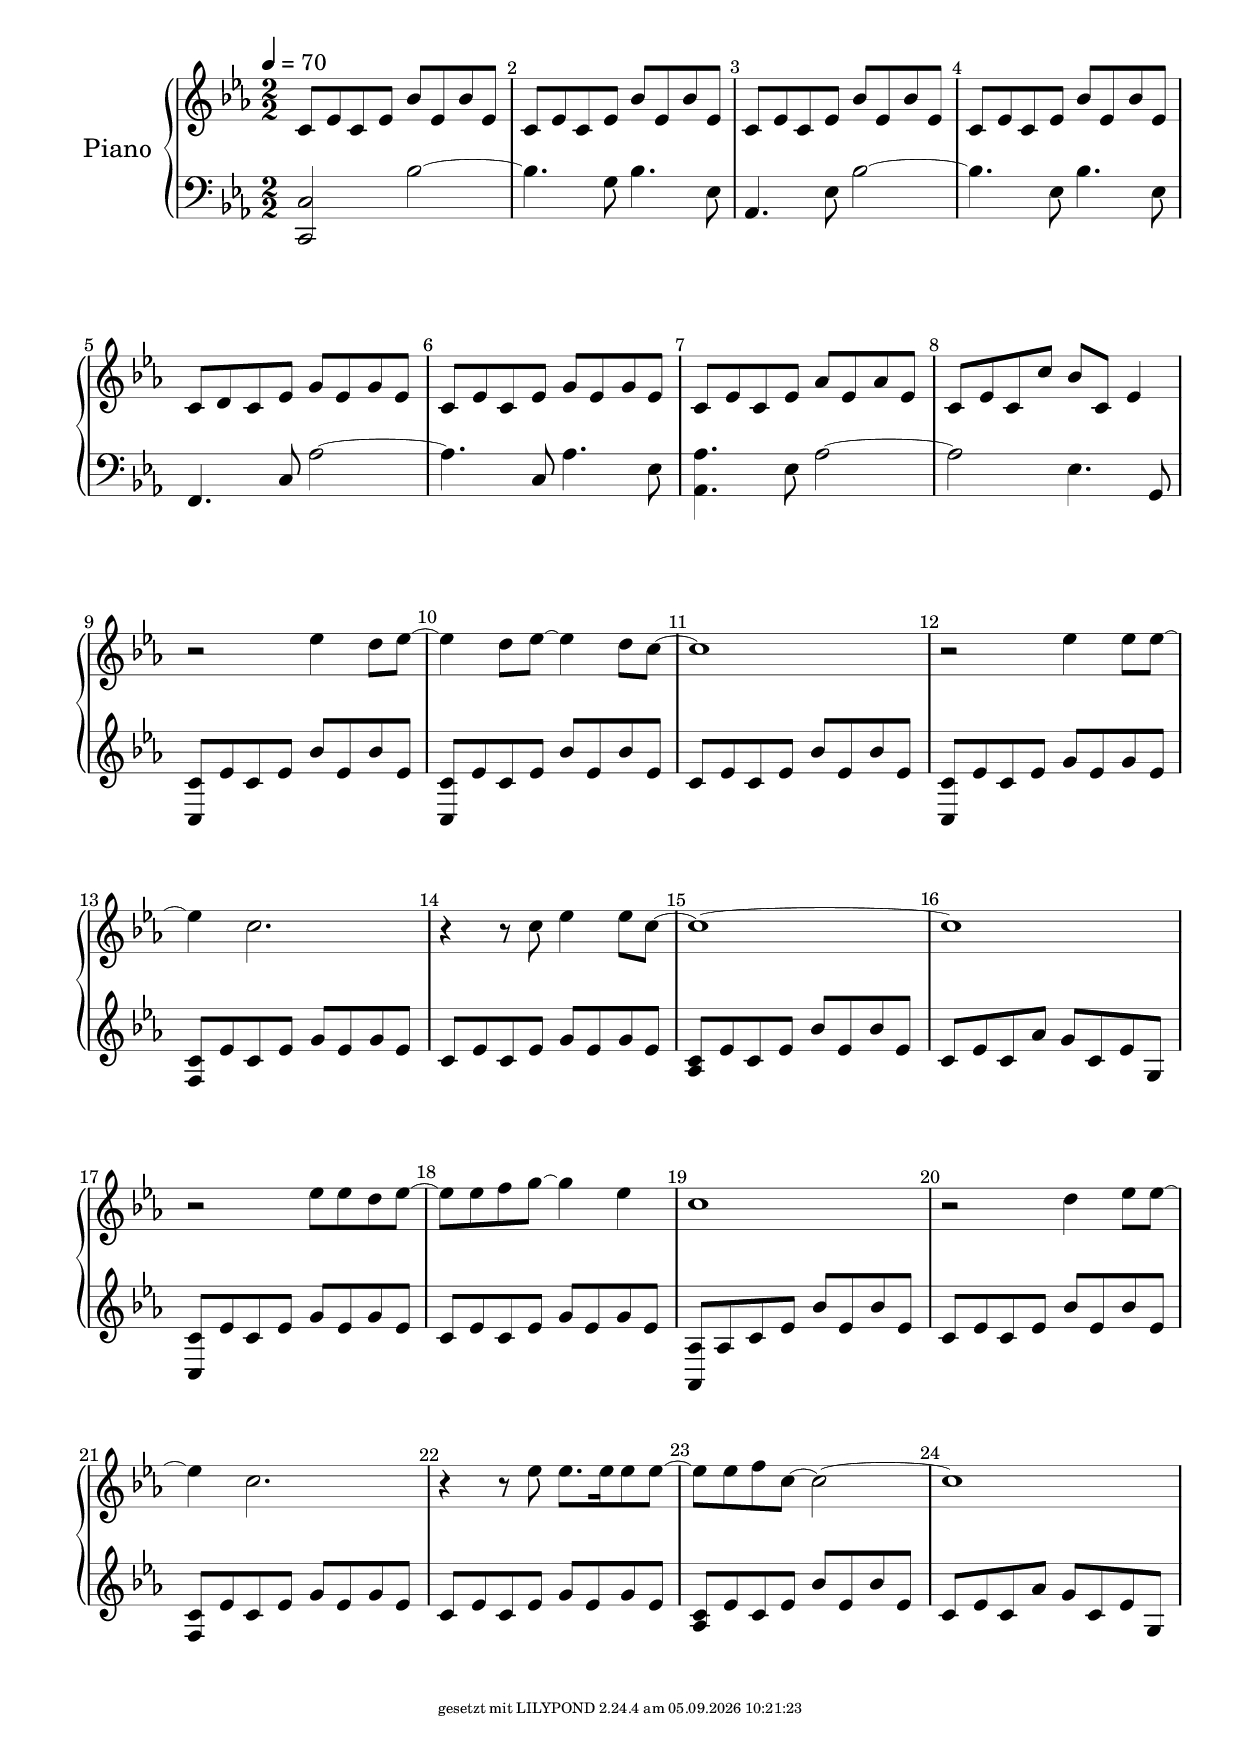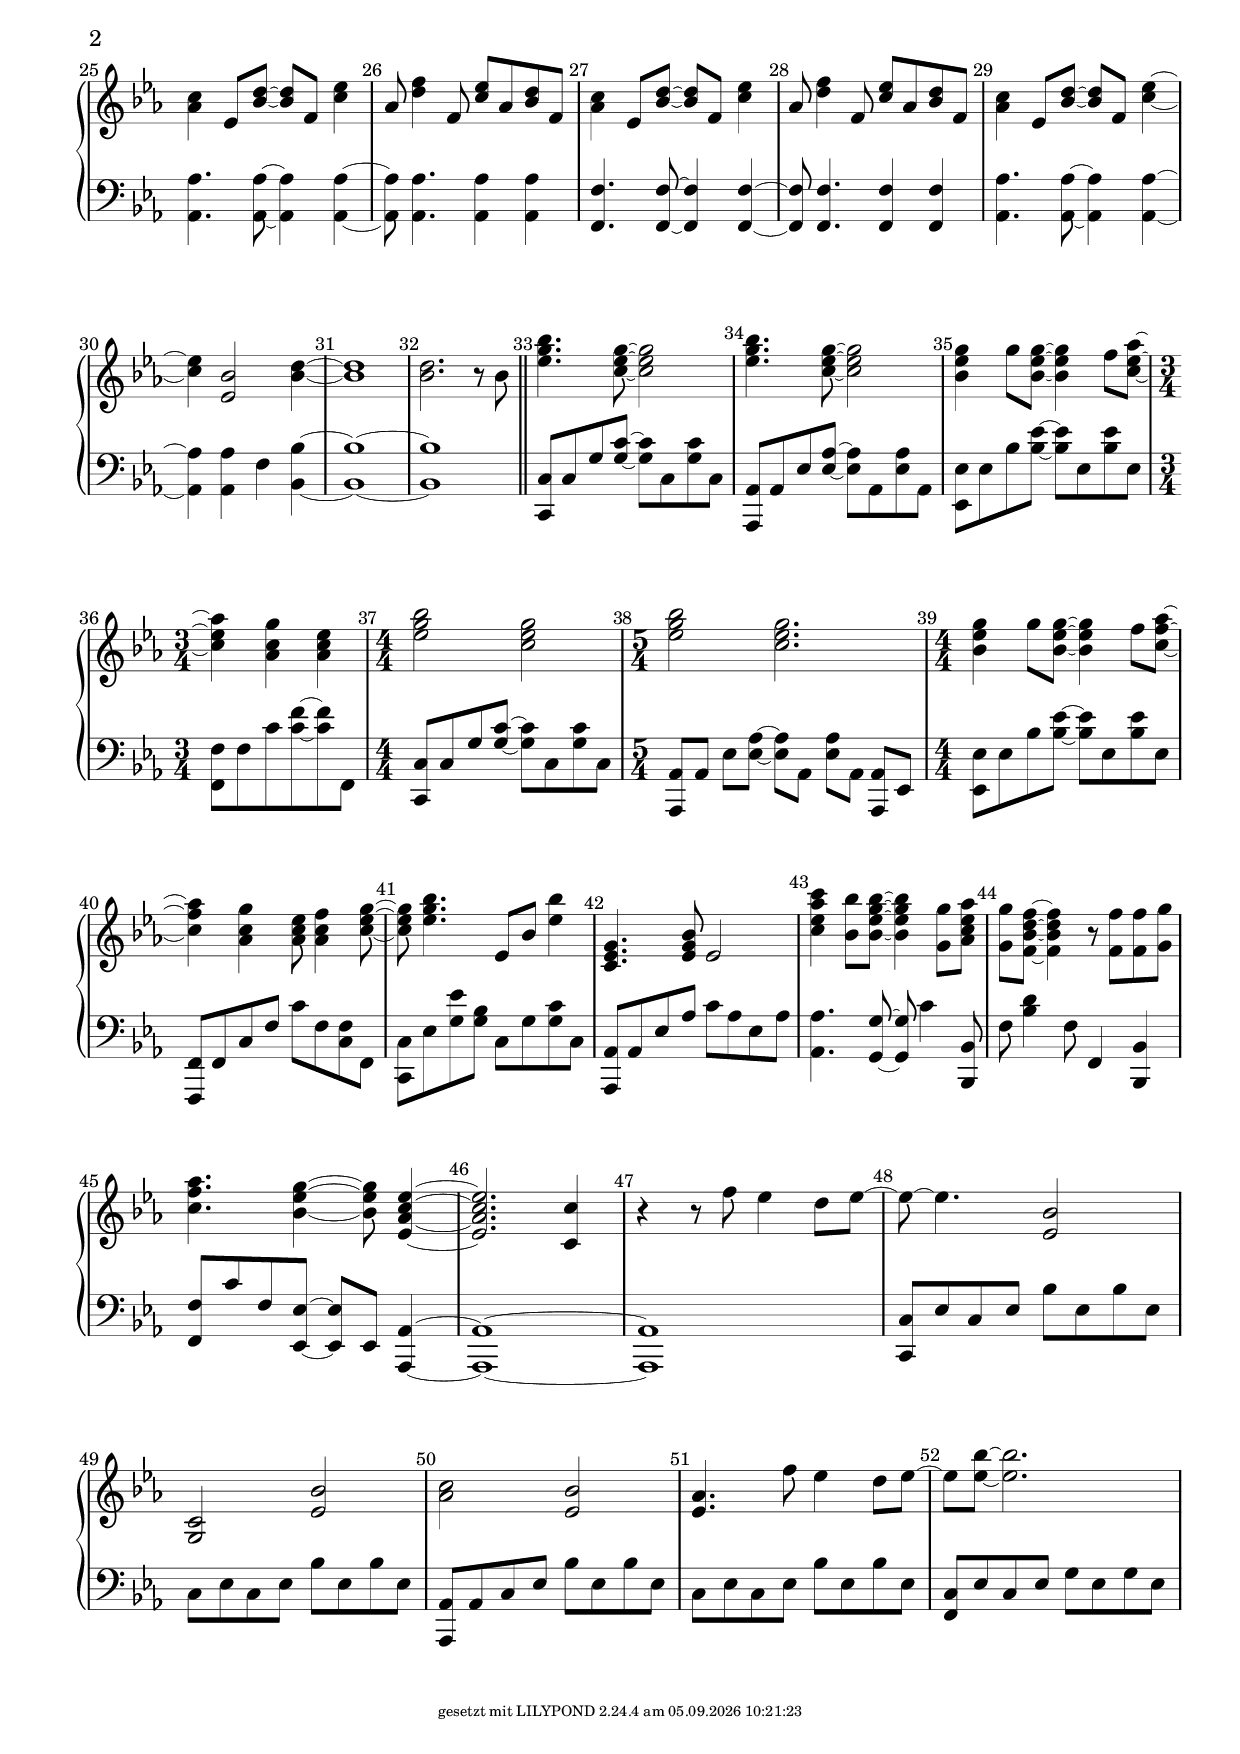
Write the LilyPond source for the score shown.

\version "2.19.37"
\language "deutsch"
FootLeft = #(string-append "" )
FootCenter = #(string-append "")
FootLeft = #(string-append "gesetzt mit LILYPOND " (lilypond-version) " am " (strftime "%d.%m.%Y %H:%M:%S" (localtime (current-time))))
% grosub=\sub \fontsize #+1.5

chExceptionMusic = {
  <c d e f g a h>1-\markup { \sub "Dur" }
  <c d es f g as b>1-\markup { \sub "Moll natural" }
  <c d es f g as h>1-\markup { \sub "Moll harm." }
  <c d es f g a h>1-\markup { \sub "Moll mel." }
  <c des e f g as b >1-\markup { \sub "Spanish Gypsy" }
  <c d es f ges g as h>1-\markup { \sub "Algerian" }
  <c d e f fis gis b>1-\markup { \sub "Arabic " }
  <c cis e f g gis h>1-\markup { \sub "Byzantine" }
  <c cis dis e f fis gis ais>1-\markup { \sub "Eight Tone Spanish" }
  <c des e fis gis ais h>1-\markup { \sub "Enigmatic asc." }
  <c des e f gis ais h>1-\markup { \sub "Enigmatic desc." }
  <c d es f g as b>1-\markup { \sub "Geez" }
  <c d e f g as b>1-\markup { \sub "Aeolian Dominant" }
  <c des f ges b>1-\markup { \sub "Hirajoshi" }
  <c d es fis g as h>1-\markup { \sub "Hungarian" }
  <c d e fis g a b>1-\markup { \sub "Acoustic Scale" }
  <c cis f g ais>1-\markup { \sub "Japanese" }
  <c d es fis g a ais>1-\markup { \sub "Romanian Minor" }
  <c d e f g as h>1-\markup { \sub "Maqams" }
  <c es f g b>1-\markup { \sub "Minor Pentatonic" }
  <c es f fis g b>1-\markup { \sub "Minor Blues" }
  <c d es e g a>1-\markup { \sub "Major Blues" }
  <c des d es f g a b>1-\markup { \sub "Adonai Malakh" }
  <c d e fis g a b>1-\markup { \sub "Bartok" }
  <c des es f ges g as h>1-\markup { \sub "Bebop Half-Diminished" }
  <c d e f g a b h>1-\markup { \sub "Bebop Dominant" }
  <c d es e f g a b>1-\markup { \sub "Bebop Minor" }
  <c d e f g gis a h>1-\markup { \sub "Bebop Major I" }
  <c d f g b>1-\markup { \sub "Egyptian" }
  <c d es f g a b>1-\markup { \sub "Dorisch" }
  <c des es f g as b >1-\markup { \sub "Phrygisch" }
  <c d e fis g a h>1-\markup { \sub "Lydisch" }
  <c d e f g a b>1-\markup { \sub "Mixolydisch" }
  <c d es f g as b>1-\markup { \sub "Äolisch" }
  <c des es g ges as b>1-\markup { \sub "Lokrisch" }
  <c d e fis gis b>1-\markup { \sub "Ganzton" }
  <c d e fis gis ais>1-\markup { \sub "Ganzton" }
  <cis dis fis gis ais>1-\markup { \sub "Halbton" }
  <c d es f g as b>1-\markup { "Moll natural" }
  <c d es f g as h>1-\markup { "Moll harm." }
  <c d es f g a h>1-\markup { "Moll mel." }

  <c>1-\markup { \sub "bass" }
  <c es ges>1-\markup { \sub \fontsize #+1.5 "dim" }
  <c e gis>1-\markup { \sub \fontsize #+1.5 "j" }
  <c e geses>1-\markup { \sub \fontsize #+1.5 "ddim" }
  <c eses ges >1-\markup { \super "dddim" }
  <c e g h>1-\markup { \sub "j" \super "7" }
  <c e g h a'>1-\markup { \sub "j" \super "7(add13)" }
  <c g >1-\markup { \super "5" }
  <c g d'>1-\markup { \super "5(add9)" }
  <c e gis dis'>1-\markup { \sub "aug" \super { \smaller \sharp "9" } }
  <c e gis des'>1-\markup { \sub "aug" \super { \smaller \flat "9" } }
  <c e gis d'>1-\markup { \sub "aug" \super  "(add9)" }
  <c g des'>1-\markup { \super "5" \super { \smaller \flat "9"  } }
  <c g dis'>1-\markup { \super "5"  \super { \smaller \sharp "9"} }
  <c e g a b>1-\markup { \super "7(add6)" }
  <c es g h>1-\markup { \sub \fontsize #+1.5 "m" \super "j7" }
  <c es g h d' f'>1-\markup { \sub \fontsize #+1.5 "m" \super "j11" }
  <c es g b c'>1-\markup { \sub \fontsize #+1.5 "m" \super "7add8" }
  <c es g b d' e'>1-\markup { \sub \fontsize #+1.5 "m" \super "9add10" }
  <c es g b d' f' g'>1-\markup { \sub \fontsize #+1.5 "m" \super "11add12" }
  <c es ges h>1-\markup { \sub \fontsize #+1.5 "m" \super { "j7" \smaller \flat "5" } }
  <c es ges b des>1-\markup { \sub \fontsize #+1.5 "m" \super { "7" \smaller \flat "5" \smaller \flat "9" } }
  <c es ges b>1-\markup { \sub \fontsize #+1.5 "dim" \super { "7" \smaller \sharp "5" } }
  <c es ges heses>1-\markup { \sub "dim" \super "7" }
  <c es ges heses des >1-\markup { \sub "dim" \super { "7" \smaller \flat "9" } }
  <c e  ges h>1-\markup { \sub \fontsize #+1.5 "j7" \super {  \smaller \flat "5" } }
  <c e g h d'>1-\markup { \sub \fontsize #+1.5 "j" \super "9" }
  <c e g h d' a'>1-\markup { \sub \fontsize #+1.5 "j9" \super "(add13)" }
  <c e g b  a' >1-\markup { \super "7(add13)" }
  %<c e g  d' >1-\markup { \super "add9" }
  <c e g b des' as' >1-\markup { \super { \smaller \flat "9" \smaller \flat 13 } }
  <c e g b d' a' >1-\markup { \super "13" }
  <c e g a d'>1-\markup {  \super "6(add9)" }
  <c e g a f'>1-\markup { \super "6(add11)" }
  <c e g b d' f' a'>1-\markup { \super "13(add11)" }
  <c e g a a'>1-\markup { \super "6(add13)" }
  %<c e g a fis'>1-\markup { \super "6(add" \super { \sharp "11)" } }
  % <c es g as h>1-\markup { "m" \super "7(add" \super { \flat "6)" } }
  <c es g as h>1-\markup { \sub \fontsize #+1.5 "m" \super "7(add" \super { \smaller \flat "6)" } }
  <c es g a h>1-\markup { \sub \fontsize #+1.5 "m" \super "7(add6)" }
  <c es g h f'>1-\markup { \sub \fontsize #+1.5 "m" \super "j7(add11)" }
  <c es g a h d'>1-\markup { \sub \fontsize #+1.5 "m" \super "j9(add6)" }
  <c e gis h>1-\markup { \sub \fontsize #+1.5 "j" \super "7" \super { \smaller \sharp 5 } }
  <c e g a h>1-\markup { \sub \fontsize #+1.5 "j" \super "7(add6)" }
  <c f gis d'>1-\markup { \sub \fontsize #+1.5 "j" \super { "sus4"  \smaller \sharp "5(add9)" } }
  <c e g h dis'>1-\markup { \super { "j7" \smaller \sharp "9" } }
  <c e gis h d'>1-\markup { \super { "j9" \smaller \sharp "5" } }
  <c es g h d'>1-\markup { \sub \fontsize #+1.5 "m"  \super { "j9" } }
  <c f g d'>1-\markup { \super "sus4(add9)" }
  <c es g a f'>1-\markup { \sub \fontsize #+1.5 "m" \super "6(add11)" }
  <c es ges b >1-\markup { \sub \fontsize #+1.5 "m" \super "7" \super { \smaller \flat "5" } }
  <c e g h d' f' a'>1-\markup { \sub \fontsize #+1.5 "j" \super "13" }
  <c e g h d' f'>1-\markup { \sub \fontsize #+1.5 "j" \super "11" }
  <c e g h d' fis'>1-\markup { \sub \fontsize #+1.5 "j"  \super { \smaller \sharp "11" } }

}

inst =
#(define-music-function
  (string)
  (string?)
  #{ <>^\markup \bold \box #string #})

#(define ((chord-name->german-markup-text-alteration B-instead-of-Bb) pitch lowercase?)

   (define (pitch-alteration-semitones pitch)
     (inexact->exact (round (* (ly:pitch-alteration pitch) 2))))

   (define (conditional-string-downcase str condition)
     (if condition
         (string-downcase str)
         str))

   (let* ((name (ly:pitch-notename pitch))
          (alt-semitones  (pitch-alteration-semitones pitch))
          (n-a (if (member (cons name alt-semitones) `((6 . -1) (6 . -1)))
                   (cons 7 (+ (if B-instead-of-Bb 1 1) alt-semitones))
                   (cons name alt-semitones))))
     (make-line-markup
      (list
       (make-simple-markup
        (conditional-string-downcase
         (vector-ref #("C" "D" "E" "F" "G" "A" "H" "B") (car n-a))
         lowercase?))
       (let ((alteration (/ (cdr n-a) 2)))
         (cond
          ((and (equal? lowercase? #f) (= alteration FLAT) (= (car n-a) 7)) (make-simple-markup ""))
          ((and (= alteration FLAT) (or (= (car n-a) 5) (= (car n-a) 2) )) (make-simple-markup "s"))
          ((= alteration FLAT) (make-simple-markup "es"))
          ((and (= alteration DOUBLE-FLAT) (or (= (car n-a) 5)(= (car n-a) 2) )) (make-simple-markup "ses"))
          ((= alteration DOUBLE-FLAT) (make-simple-markup "eses"))
          ((= alteration SHARP) (make-simple-markup "is"))
          ((= alteration DOUBLE-SHARP) (make-simple-markup "isis"))
          (else empty-markup)))))))

#(define germanChords (chord-name->german-markup-text-alteration #t))

chExceptions = #( append
                  ( sequential-music-to-chord-exceptions chExceptionMusic #t)
                  ignatzekExceptions)

FootLeft = #(string-append "Lilypond Datei: " (ly:parser-output-name) )
FootCenter = #(string-append "")
FootRight = #(string-append "gesetzt mit LILYPOND " (lilypond-version) " am " (strftime "%d.%m.%Y %H:%M:%S" (localtime (current-time))))

\layout {
  \context {
    \ChordNames
    chordNameLowercaseMinor = ##f
    chordRootNamer = #germanChords
    chordNoteNamer = #note-name->german-markup
    \override ChordName.font-name = #"Monospac821 BT"
    chordNameExceptions = #chExceptions
    \override ChordName.font-size = #1
    \override ChordName.font-series = #'bold
  }
}


mpdolce =
#(make-dynamic-script
  #{ \markup {
    \hspace #0
    \translate #'(5 . 0)
    \line {
      \dynamic "mp"
      \text \italic "dolce"
    }
     }
  #})

pdolce =
#(make-dynamic-script
  #{ \markup {
    \hspace #0
    \translate #'(5 . 0)
    \line {
      \dynamic "p"
      \text \italic "dolce"
    }
     }
  #})

pleg =
\markup {
  \override #'(angularity . 2)
  \line {
    \parenthesize  {
      \column {
        \line {
          \dynamic "p"
          \text \italic \fontsize #1 "legato"
        }
      }
    }
  }
}


rit =
\markup {
  \bold \italic \fontsize #-0.3 "ritardando"
}

loco =
\markup {
  \bold \italic \fontsize #-0.3 "loco"
}

%% stencil unstress
%% Harm's code aus dem Forum
%% http://www.lilypondforum.de/index.php?topic=2320.0
#(define new-stil
   (lambda (grob)
     (let* ((sz (ly:grob-property grob 'font-size 0.0))
            (mult (magstep sz))
            (dir (ly:grob-property grob 'direction))
            (thick 0.15)
            (radius 0.7)
            (scaled-radius (* mult radius))
            (ps-command-string
             (format #f
               "
             0 ~a translate
             ~a setlinewidth
             ~a 0 moveto
             0 0 ~a 180 0 ~a
             stroke
             "
               ;mult
               (* thick dir)
               thick
               (- scaled-radius)
               scaled-radius
               (if (negative? dir) "arcn" "arc"))))

       (ly:make-stencil
        (list 'embedded-ps
          (format #f
            "
              gsave currentpoint translate
              ~a
              grestore
              "
            ps-command-string))
        (cons (- scaled-radius) scaled-radius)
        (cons
         (if (negative? dir) 0 (- scaled-radius))
         (if (negative? dir) scaled-radius 0))))))

unstress =
-\tweak stencil #new-stil
%% maybe add:
%-\tweak staff-padding #'()
\fermata

FSus = #(make-span-event 'SustainEvent STOP)
NSus = #(make-span-event 'SustainEvent START)

%% http://lsr.dsi.unimi.it/LSR/Item?id=654
%% http://lsr.di.unimi.it//LSR/Item?id=654
%% see also http://lilypond.org/doc/v2.18/Documentation/notation/short-repeats

%%%%%%%%%%%%%%%%%%%%%%%%%%%%%%%%%%%%%%%%%%%%%%%%%%%%%%%%%%%%%%%%%%%%%%%%%%%%%%%%%%%%%%%%%%
% LSR workaround:

%%%%%%%%%%%%%%%%%%%%%%%%%%%%%%%%%%%%%%%%%%%%%%%%%%%%%%%%%%%%%%%%%%%%%%%%%%%%%%%%%%%%%%%%%%

%% version 2013/05/11
%% for lilypond 2.18 or higher
%% last changes : - \changePitch : a single s as the last event of newnotes parameter
%%                   will give you the ending rests of the pattern (if there), and two s
%%                   also the beginning ones. If pattern ends with a note, a single
%%                   ending s will have no effects.
%%                - Is now \language independant (no more #{ c #})
%%                - new algorithm for make-notes-list, change-pitch
%%                  and has-notes? (shorter and safer)
%%
%%%%%%%%%%%%%%%%%%%%%%%%% some utility functions %%%%%%%%%%%%%%%%%%%%%

#(define (name-of music)
   (ly:music-property music 'name))

#(define (has-notes? music)
   "Return true if there is at least one note in `music, false otherwise."
   (or (eq? (name-of music) 'NoteEvent)
       (let ((e (ly:music-property music 'element)))
         (and (ly:music? e)
              (has-notes? e)))
       (let loop ((es (ly:music-property music 'elements)))
         (and (pair? es)
              (or (has-notes? (car es))
                  (loop (cdr es)))))))

%% An EventChord is sometimes used as a wrapper in Lilypond, so we have to check
%% if a chord is a standard chord with notes. We could have used has-notes? but
%% this version is perhaps more efficient.
%% Optional events name like 'RestEvent can be included.
#(define (note-or-chord? music . otherEvent)
   "Is music a note or a chord with notes ?"
   (let ((name (name-of music)))
     (or (memq name (cons 'NoteEvent otherEvent))
         (and (eq? name 'EventChord)  ; have this chord at least one note ?
              (let loop ((es (ly:music-property music 'elements)))
                (and (pair? es)
                     (or (eq? (name-of (car es)) 'NoteEvent)
                         (loop (cdr es)))))))))

#(define (expand-q-chords music); for q chords : see chord-repetition-init.ly
   (expand-repeat-chords! (list 'rhythmic-event) music))

#(define (clean-music mus)
   "Try to reduce the number of sequential music"
   (let ((name (ly:music-property mus 'name)))
     (cond
      ((eq? name 'SequentialMusic)
       (ly:music-set-property! mus 'elements (fold-right
                                              (lambda (evt prev-list)
                                                (if (eq? (name-of evt) 'SequentialMusic)
                                                    (append (ly:music-property (clean-music evt) 'elements) prev-list)
                                                    (cons (clean-music evt) prev-list)))
                                              '()
                                              (ly:music-property mus 'elements))))
      ((eq? name 'SimultaneousMusic)
       (ly:music-set-property! mus 'elements
         (map clean-music (ly:music-property mus 'elements))))
      ((memq name (list 'RelativeOctaveMusic 'UnrelativableMusic))
       (ly:music-set-property! mus 'element (clean-music
                                             (ly:music-property mus 'element)))))
     mus))

%%%%%%%%%%%%%%%%%%%%%%%%%%%%% changePitch %%%%%%%%%%%%%%%%%%%%%%%%%%%%%%
#(define cPInsertInPattern (gensym))
#(define cPSamePitch (gensym))
#(define cPSamePitchEnd (gensym))
#(define cPPatternEnd (gensym))

#(define (make-notes-list music)
   "Make a list with each element will be of one of these types :
  1- a note, a chord, a rest
  2- an integer, indicating the number of notes to skip in pattern ( The user will
     indicate that, by a corresponding number of skips (s or \\skip) in `newnotes 
     parameter of \\changePitch )
  3- a list of musics, to be inserted between 2 notes of pattern, and added with
     the \\insert function, inside `newnotes"
   (let ((res '())     ; the list to fill
          (prev #f))
     (define (fill-notes-list evt)
       (let ((tags (ly:music-property evt 'tags))
             (name (name-of evt)))
         (cond
          ((memq cPInsertInPattern tags)             ; a music added by \insert
            (ly:music-set-property! evt 'tags
              (delq cPInsertInPattern tags))     ; remove the tag
            (if (integer? prev)(set! res (cons prev res)))
            (set! prev (if (pair? prev)(cons evt prev)(list evt))))  ; a list
          ((memq name (list 'SkipEvent 'SkipMusic))
           (if (pair? prev)(set! res (cons prev res))) ; keep the reverse order
           (set! prev (if (integer? prev) (1+ prev) 1)))
          ; ((memq name (list 'EventChord 'NoteEvent 'RestEvent))
          ((note-or-chord? evt 'RestEvent) ; a note, a chord, or a rest
            (if (or (pair? prev)(integer? prev))(set! res (cons prev res)))
            (set! prev evt)
            (set! res (cons evt res)))
          (else
           (let ((elt (ly:music-property evt 'element))
                 (elts (ly:music-property evt 'elements)))
             (if (ly:music? elt) (fill-notes-list elt))
             (if (pair? elts)(for-each fill-notes-list elts)))))))
     (fill-notes-list music)
     (if (or (pair? prev)(integer? prev))(set! res (cons prev res)))
     (reverse res)))

%%%%%%%%%%%%  used inside the inner function change-one-note
#(define (copy-duration from to)  ; from and to as EventChord or NoteEvent
   (let ((max-dur #f)); in theory, 2 notes in a chord can have a different duration
     (music-map (lambda (x)            ; get main duration from `from
                  (let ((dur (ly:music-property x 'duration)))
                    (if (and (ly:duration? dur)
                             (or (not max-dur)
                                 (ly:duration<? max-dur dur))); take the greater
                        (set! max-dur dur))
                    x))
       from)
     (music-map (lambda (x)            ; set duration to duration of `to
                  (if (ly:duration? (ly:music-property x 'duration))
                      (ly:music-set-property! x 'duration max-dur))
                  x)
       to)))

#(define (copy-arti from to) ; from and to as EventChord or NoteEvent
   (let* ((es-from (ly:music-property from 'elements))
          (es-to (ly:music-property to 'elements))
          (arti-from (if (null? es-from)
                         (ly:music-property from 'articulations)
                         (filter
                          (lambda(x)
                            (not (ly:duration? (ly:music-property x 'duration))))
                          es-from))))
     (if (null? es-to)                       ; NoteEvent
         (ly:music-set-property! to 'articulations
           (append (ly:music-property to 'articulations) arti-from))
         (ly:music-set-property! to 'elements  ; EventChord
           (append es-to arti-from)))
     ; copy also 'tags and 'to-relative-callback
     (ly:music-set-property! to 'tags
       (append (ly:music-property from 'tags)(ly:music-property to 'tags)))
     (if (null? es-to)
         (ly:music-set-property! to 'to-relative-callback
           (ly:music-property from 'to-relative-callback))
         (begin
          (ly:music-set-property! to 'to-relative-callback
            ly:music-sequence::event-chord-relative-callback)
          (ly:music-set-property! (car es-to) 'to-relative-callback
            (ly:music-property from 'to-relative-callback))))
     ))

%% del-arti is called for all notes but the first of a \samePitch section.
#(define (del-arti note-or-chord)
   (ly:music-set-property! note-or-chord 'articulations '())
   (ly:music-set-property! note-or-chord 'elements
     (filter (lambda(x)
               (and (ly:duration? (ly:music-property x 'duration))
                    (ly:music-set-property! x 'articulations '())))
             (ly:music-property note-or-chord 'elements))) ; can be empty
   (music-map  ;; del all caution accidentals
     (lambda(x)(if (eq? (name-of x) 'NoteEvent) (begin
                                                 (ly:music-set-property! x 'force-accidental #f)
                                                 (ly:music-set-property! x 'cautionary #f)))
       x)
     note-or-chord))

#(define (change-pitch pattern newnotes)
   "The scheme function of \\changePitch, `pattern and `newnotes as music."
   (let ((seq-list '())           ; list of transformed patterns
          (skip-notnote-event? #f) ; #t if a \skip or an \insert is found in newnotes
          (same-pitch-section? #f) ; #t if we are in the 2nd pattern note of a\samePitch section
          ;(dummy-note #{ c4 #})    ; \language dependant -:(
          (dummy-note (make-music 'NoteEvent ; to avoid pbs with pattern without any notes
                        'duration (ly:make-duration 2 0 1) ;
                        'pitch (ly:make-pitch -1 0 0))) ;
          (pattern2 #{ $pattern \tag #cPPatternEnd s4 #}) ; to detect the end of pattern
          (last-notes-list #f))    ; buffer
     (set! seq-list (cdr  ; skip dummy notes
;;;;;;;;;;;;;;;;;;;;;;;;;;;;;;;;;;; loop ;;;;;;;;;;;;;;;;;;;;;;;;;;;;;;;;;;;;;;;;;;;;;;;
                      (let loop ((notes-list (cons dummy-note (make-notes-list newnotes))); see make-notes-list
                                  (pat-list (cons dummy-note (circular-list pattern2)))
                                  (res '())) ; the list to fill
                        (if (or (null? notes-list)(null? pat-list)) ; pat-list may be a regular list in the loop
                            (reverse res)               ;;;;;; return the list in the right order
                            (let ((x (car notes-list))  ;;;;;; go deeper, taking 1st elt of each lists
                                   (evt (ly:music-deep-copy (car pat-list))))
                              (cond
;;;;;;;;;;;;;;;;;;;;;;;;;;;;;;;;;;;;;;;;;;;;;
                               ((pair? x)                   ; x is a list of musics, added with \insert in newnotes
                                 (set! skip-notnote-event? #t)      ; for events between 2 pattern notes
                                 (set! last-notes-list notes-list)  ; for section "else" of this cond statement
                                 (loop (cdr notes-list) pat-list (append x res))) ; append x to res
;;;;;;;;;;;;;;;;;;;;;;;;;;;;;;;;;;;;;;;;;;;;
                               ((note-or-chord? evt)         ; evt in pattern is a note or a chord (with notes)
                                 (set! last-notes-list notes-list)  ; for section "else" later
                                 (cond
                                  ((ly:music? x)  ;;;;;; the elt of notes-list is a note or a chord
                                    (if same-pitch-section? ; x is used several times. Copy arti of x only to the
                                        (set! x (del-arti (ly:music-deep-copy x)))) ; 1st note of \samePitch section
                                    (copy-duration evt x)  ; evt = from, x = to
                                    (copy-arti evt x)
                                    (let ((tags (ly:music-property x 'tags)))
                                      (cond               ; are we in a \samePitch section ?
                                        ((memq cPSamePitch tags)    ; yes, first,remove the tag
                                          (ly:music-set-property! x 'tags (delq cPSamePitch tags))
                                          (set! same-pitch-section? #t)) ; then set the flag
                                        ((memq cPSamePitchEnd tags) ; last note of \samePitch
                                          (ly:music-set-property! x 'tags (delq cPSamePitchEnd tags))
                                          (set! same-pitch-section? #f))))      ; unset the flag
                                    (set! skip-notnote-event? #f); stop deletion of not-notes event.
                                    (if same-pitch-section?
                                        (loop notes-list (cdr pat-list)(cons x res))
                                        (loop (cdr notes-list)(cdr pat-list)(cons x res)))) ; next new note
                                  ((integer? x)   ;;;;;; user want to skip over the current evt note. We also
                                    (set! skip-notnote-event? x) ; don't add any events bis next pattern note
                                    ;; (format #t "x : ~a\n" x)  ; for testing
                                    (cond ((= x 1)                                      ; only one s
                                            (loop (cdr notes-list)(cdr pat-list) res)) ; next notes-list elt
                                      (else                                         ; several successive s
                                        (set-car! notes-list (1- x))               ; for the next loop
                                        (loop notes-list (cdr pat-list) res))))))  ; the next evt only
;;;;;;;;;;;;;;;;;;;;;;;;;;;;;;;;;;;;;;;;;;;;
                               ((or (ly:music-property evt 'duration #f)  ; current evt in pattern is not a note
                                    (not (has-notes? evt)))
                                (cond ((memq cPPatternEnd (ly:music-property evt 'tags)) ; last evt of pattern
                                        (let ((x (car notes-list)))
                                          (if (and (integer? x)
                                                   (or (null? (cdr notes-list))        ; last elt ?
                                                       (and (null? (cddr notes-list))  ; 2nd to last and last is
                                                            (pair? (car (cdr notes-list)))))) ; a \insert section
                                              (cond
                                               ((= x 1)
                                                (set! skip-notnote-event? x)
                                                (loop (cdr notes-list) (cdr pat-list) res))
                                               (else
                                                (set-car! notes-list (1- x))
                                                (loop notes-list (cdr pat-list) res))))
                                          (loop notes-list (cdr pat-list) res))) ;; ignores evt
                                  (skip-notnote-event? (loop notes-list (cdr pat-list) res))
                                  (else (loop notes-list (cdr pat-list)(cons evt res)))))
;;;;;;;;;;;;;;;;;;;;;;;;;;;;;;;;;;;;;;;;;;;;
                               (else
                                (let ((e (ly:music-property evt 'element))
                                      (es (ly:music-property evt 'elements))
                                      (empty? #f)) ; don't add to res if #t
                                  (if (ly:music? e)
                                      (let ((new-e (loop notes-list (list e) '())))
                                        (ly:music-set-property! evt 'element
                                          (case (length new-e)
                                            ((0) (set! empty? #t)
                                              new-e)
                                            ((1)(car new-e))
                                            (else (make-sequential-music new-e))))))
                                  (if (pair? es)
                                      (let ((new-es (loop notes-list es '())))
                                        (ly:music-set-property! evt 'elements new-es)
                                        (set! empty? (and empty? (null! new-es))))) ; #t if both empty

                                  (let ((next-new-notes (if (or same-pitch-section?
                                                                (and (integer? skip-notnote-event?)
                                                                     (> skip-notnote-event? 1)))
                                                            last-notes-list
                                                            (cdr last-notes-list))))
                                    (if empty? (loop next-new-notes (cdr pat-list) res)
                                        (loop next-new-notes (cdr pat-list) (cons evt res))))))))))))
;;;;;;;;;;;;;;;;;;;;;;;;;;;;;;;;;; end loop ;;;;;;;;;;;;;;;;;;;;;;;;;;;;;;;;;;;;;;;;
     (let ((relativize (lambda(m)
                         (let* ((clean-newnotes (clean-music newnotes))
                                (name (name-of clean-newnotes)))
                           (if (memq name (list 'RelativeOctaveMusic 'UnrelativableMusic))
                               (make-music name 'element m)
                               m)))))
       (case (length seq-list)
         ((0) (make-music 'Music 'void #t))
         ((1) (relativize (car seq-list)))
         (else (relativize (clean-music (make-sequential-music seq-list))))))))

changePitch = #(define-music-function (pattern newnotes)
                 (ly:music? ly:music?)
                 "Change each notes in `pattern by the notes (or rests) given in `newnotes.
If count of events doesn't match, pattern is duplicated repeatedly or truncate."
                 (let* ((expand-q (lambda (music) (expand-repeat-chords!
                                                   (cons 'rhythmic-event (ly:parser-lookup '$chord-repeat-events))
                                                   music)))
                        (pattern (expand-q pattern))
                        (newnotes (expand-q newnotes)))
                   (change-pitch pattern newnotes)))

%%%%%%%%%%%%%%%%%%%%%%%%%%%%%%%%%%%%%%%%%%%%%%%%%%%%%%%%%%%%%%%%%%%%%%%%%%%%%%%%
%% enhancement functions, working with \changePitch pattern newnotes

samePitch = #(define-music-function (music) (ly:music?)
               "Inside the `pattern parameter of the \\changePitch function, all notes grouped 
by this function will have the same pitch, according to the current note of
`newnotes parameter of \\changePitch."
               (let((not-first? #f)
                    (last-note #f))
                 (map-some-music
                  (lambda (x)
                    (cond
                     ((note-or-chord? x)
                      (if not-first?     ; set all pitches to the pitch of the first note
                          (ly:music-set-property! x 'to-relative-callback
                            (lambda (x p)                    ; set pitch to the prev value
                              (ly:prob-set-property! x 'pitch p)
                              p))
                          (set! not-first? x)) ; do nothing for first note
                      (ly:music-set-property! x 'tags (cons
                                                       cPSamePitch  ; add tag cPSamePitch to x
                                                       (ly:music-property x 'tags)))
                      (set! last-note x)   ; save the note x
                      x)
                     (else #f)))
                  music)
                 (if last-note              ; the last saved EventChord
                     (ly:music-set-property! last-note 'tags (cons
                                                              cPSamePitchEnd    ; add cPSamePitchEnd tag, delete cPSamePitch tag
                                                              (delq cPSamePitch (ly:music-property last-note 'tags)))))
                 music))

%% this function should be no more needed, as copy-arti should avoid pbs
%% in relative mode and \samePitch
absolute = #(define-music-function (music) (ly:music?)
              "Make `music unrelativable. To use inside a \\samePitch function in relative
mode."
              (make-music 'UnrelativableMusic 'element music))

insert = #(define-music-function (music) (ly:music?)
            "Using this function inside the `newnotes parameter of the \\changePitch
function, allow you to insert and remplace by `music, all music between one note
and his following, in the `pattern parameter of \\changePitch, ."
            #{ \tag #cPInsertInPattern $music #})

%%%%%%%
#(define (n-copy n music)
   (cond
    ((> n 1)(make-sequential-music
             (map (lambda (x)(ly:music-deep-copy music))
               (make-list n))))
    ((= n 1) music)
    (else (make-music 'Music 'void #t))))

nCopy = #(define-music-function (n music)(integer? ly:music?)
           (n-copy n music))

%% same effect as { \repeat unfold n s } but \nSkip works inside the `newnotes
%% parameter of \changePitch.
nSkip = #(define-music-function (n)(integer?)
           "Return \\skip \\skip \\skip ... n times."
           #{ \nCopy #n s #})
%%%%%%%%%%%%%%%%%%%%%%%%%%%%%%%%%%%%%%%%%%%%%%%%%%%%%%%%%%%%%%%%%%%%%%%%%%%%%%%%
%% shortcuts
% default values for patI and patII, if the user do not define
% them, before using \cPI and \cPII
% patI ={ c8. c16 }      % not \language independant
patI = #(make-music 'SequentialMusic 'elements (list
                                                (make-music 'NoteEvent 'duration (ly:make-duration 3 1 1)
                                                  'pitch (ly:make-pitch -1 0 0))
                                                (make-music 'NoteEvent 'duration (ly:make-duration 4 0 1)
                                                  'pitch (ly:make-pitch -1 0 0))))
% patII = { c4. c8 }
patII = #(make-music 'SequentialMusic 'elements (list
                                                 (make-music 'NoteEvent 'duration (ly:make-duration 2 1 1)
                                                   'pitch (ly:make-pitch -1 0 0))
                                                 (make-music 'NoteEvent 'duration (ly:make-duration 3 0 1)
                                                   'pitch (ly:make-pitch -1 0 0))))


cPI = #(define-music-function (newnotes) (ly:music?)
         #{ \changePitch \patI $newnotes #})

cPII = #(define-music-function (newnotes) (ly:music?)
          #{ \changePitch \patII $newnotes #})

#(define cP changePitch)
%{
%%%%%%%%%%%%%%%%%%%%%%%%%%%%%%% The example %%%%%%%%%%%%%%%%%%%%%%%%%%%%%%%%%%%%%%%

testMusic = { c d e f g f e d <c e> <d f> <e g> <d f> }
fillerChord = { <c e>2 }

\relative c' {
  \override  Score.RehearsalMark.self-alignment-X = #LEFT

  \mark "pattern = { c8.-> c16-. }"

  \changePitch { c8.-> c16-. } {
    \testMusic
  }
  \fillerChord
  \break

  \mark "pattern = { c8 c16( c) }"

  \changePitch { c8 c16( c) } {
    \testMusic
  }
  \fillerChord
  \fillerChord
  \break

  \time 6/8
  \mark "pattern = { c4( c8) c8.( c16) c8-. }"
  \changePitch { c4( c8) c8.( c16) c8-. } {
    \testMusic
  }
  <c e>4.
}
<%}

%% see http://lsr.di.unimi.it/LSR/Item?id=861
%% see also http://lilypond.org/doc/v2.18/Documentation/internals/notehead

% Offsets are entered as a series of numbers.
%   The value of 0 causes no offset-calculation to occur and places the note at the default side of the stem:
%     The left side for a stem pointing up and
%     the right side for a stem pointing down.
%     (Per default, additional NoteHeads may have been placed on the opposite side of the stem to avoid collisions.)
%   Use 1 to shift a note head to the right.
%   Use -1 to shift a note head to the left.
%
% The amount of the offset is automatically determined based on
%   the width of the notehead and the width of the stem.
%   (When there is a stem, a note head is offset by the width of the notehead
%   minus half the width of the stem.  This will correctly align the note head
%   with any others above or below it on the same side of the stem.)
%
% You can use larger or smaller values (like 1.1 or -0.9)
%   to adjust the amount of the offset.
%
% In some cases offsetting a note head will cause the stem to no longer
%   attach to it properly.  (The main (or only?) case where this is needed
%   is when a note head that is at the end of a stem has been offset to the
%   non-default side of the stem.)  To fix this, you can override the 'stem-attachment
%   property.  The adjustStem function below makes this easier.  It takes a pair of
%   numbers.  The first number adjusts the stem attachment on the X-axis (left or right)
%   and the second number adjusts it on the Y-axis (up or down).  The first number
%   indicates a multiple of the width of the stem that is added to the stem attachment
%   position on the X-axis.  The second number is multiplied by the default position
%   on the Y-axis to arrive at the new position on the Y-axis.  See examples below.
%
% In a case where the parent note head of a Script is offset, the
%   setOtherScriptParent function below can be used to select a different
%   parent note head, in order to keep the Script in its original position.  See
%   example below.

#(define ((shift offsets) grob)
   "Defines how NoteHeads should be moved according to the given list of offsets."
   (let* (
           ;; NoteHeads
           ;; Get the NoteHeads of the NoteColumn
           (note-heads (ly:grob-array->list (ly:grob-object grob 'note-heads)))
           ;; Get their durations
           (nh-duration-log
            (map
             (lambda (note-head-grobs)
               (ly:grob-property note-head-grobs 'duration-log))
             note-heads))
           ;; Get the stencils of the NoteHeads
           (nh-stencils
            (map
             (lambda (note-head-grobs)
               (ly:grob-property note-head-grobs 'stencil))
             note-heads))
           ;; Get their length in X-axis-direction
           (stencils-x-lengths
            (map
             (lambda (x)
               (let* ((stencil (ly:grob-property x 'stencil))
                      (stencil-X-exts (ly:stencil-extent stencil X))
                      (stencil-lengths (interval-length stencil-X-exts)))
                 stencil-lengths))
             note-heads))
           ;; Stem
           (stem (ly:grob-object grob 'stem))
           (stem-thick (ly:grob-property stem 'thickness 1.3))
           (stem-stil (ly:grob-property stem 'stencil))
           (stem-x-width (if (ly:stencil? stem-stil)
                             (interval-length (ly:stencil-extent stem-stil X))
                             ;; if no stem-stencil use 'thickness-property
                             (/ stem-thick 10)))
           (stem-dir (ly:grob-property stem 'direction))
           ;; Calculate a value to compensate the stem-extension
           (stem-x-corr
            (map
             (lambda (q)
               ;; TODO better coding if (<= log 0)
               (cond ((and (= q 0) (= stem-dir 1))
                      (* -1 (+ 2  (* -4 stem-x-width))))
                 ((and (< q 0) (= stem-dir 1))
                  (* -1 (+ 2  (* -1 stem-x-width))))
                 ((< q 0)
                  (* 2 stem-x-width))
                 (else (/ stem-x-width 2))))
             nh-duration-log)))
     ;; Final Calculation for moving the NoteHeads
     (for-each
      (lambda (nh nh-x-length off x-corr)
        (if (= off 0)
            #f
            (ly:grob-translate-axis! nh (* off (- nh-x-length x-corr)) X)))
      note-heads stencils-x-lengths offsets stem-x-corr)))

displaceHeads =
#(define-music-function (parser location offsets) (list?)
   "
 Moves the NoteHeads, using (shift offsets)
"
   #{
     \once \override NoteColumn.before-line-breaking = #(shift offsets)
   #})

adjustStem =
#(define-music-function (parser location val)(pair?)
   "
 Adjust 'stem-attachment via 
 adding multiples of the stem-width to the x-default (car val)
 and multiplying the y-default with (cdr val).
"
   #{
     \once \override NoteHead.before-line-breaking =
     #(lambda (grob)
        (let* ((stem-at (ly:grob-property grob 'stem-attachment))
               (stem (ly:grob-object grob 'stem))
               (stem-x-width (interval-length (ly:grob-property stem 'X-extent))))
          (ly:grob-set-property!
           grob
           'stem-attachment
           (cons (+ (car stem-at) (* stem-x-width (car val))) (* (cdr val) (cdr stem-at)))
           )))
   #})

%% http://lsr.dsi.unimi.it/LSR/Item?id=507

%% LSR This snippet was contributed by Gilles Thibault, on an idea by Eluze.
%% updated by Gilles Thibault on Feb. 2014
%% This function transforms a simple voice (pitches and durations) into a "ghost voice"
%% consisting of spacers and durations only (e.g. c2 d e ==> s2 s s).
%% This is very useful for writing simultaneous voice parts where one contains pitches,
%% another dynamics, a third fingering instructions ...
%% This can easily be used to print a score with or without fingerings or other attributes!
%% The ghost music can be written to the log with \displayLilyMusic \ghostMusic
%% followed by the music to be transformed.

#(define (MM->Script-text evt)
   (if (eq? 'MultiMeasureTextEvent (ly:music-property evt 'name))
       (let ((res (make-music 'TextScriptEvent)))
         ;; (display (ly:music-mutable-properties evt)) ; if you are curious ...
         (for-each (lambda(props)
                     (ly:music-set-property! res (car props) (cdr props)))
           (ly:music-mutable-properties evt))
         res)
       evt))

ghostMusic =
#(define-music-function (parser location music) (ly:music? )
   (map-some-music
    (lambda(x)
      (let
       ((dur (ly:music-property x 'duration #f)))
       (and
        (or dur (eq? 'EventChord (ly:music-property x 'name)))
        (let
         ((skip (make-music 'SkipEvent 'duration
                  (or dur (make-duration-of-length (ly:music-length x)))))
          (artis (let ((elts (ly:music-property x 'elements #f)))
                   (if elts
                       (filter
                        (lambda(y)   ;; EventChord
                          (not (eq? 'NoteEvent (ly:music-property y 'name))))
                        elts)
                       (map MM->Script-text (ly:music-property x 'articulations '()))))))
         (ly:music-set-property! skip 'articulations artis)
         skip))))
    music))

%notes = { a2-"hello" b4 r-"1"  R1^"2" b2 a-"bye" <c e g c' e' g'>1-"oho ;-)" }

%\ghostMusic \notes
%% the opposite of ghostMusic
%% extracts only music from argument

nurMusic =
#(define-music-function (parser location music) (ly:music? )
   (music-map
    (lambda (m)
      (case (ly:music-property m 'name)
        ((NoteEvent RestEvent MultiMeasureRestMusic)
         (ly:music-set-property! m 'articulations '()))
        ((EventChord)
         (ly:music-set-property! m 'articulations '())
         (ly:music-set-property! m 'elements
           (filter
            (lambda (e)
              (not (eq? 'TextScriptEvent (ly:music-property e 'name))))
            (ly:music-property m 'elements)))))
      m)
    music))

%\displayLilyMusic \ghostMusic \notes

%%%%%%%%%%%%%%%%%%%%%%%%%%%%%%%%%%%%%%%%%%%%%%%%%%%%%%%%%%%%%%%%%%%%%%%%%%%%%%%%
% A function to modify the shape of slurs by offsetting the positions property
% from default control-point values. Setting either y1 or y2 to zero will leave
% that attachment-point unchanged. Syntax: \offsetPositions #'(y1 . y2)
%%%%%%%%%%%%%%%%%%%%%%%%%%%%%%%%%%%%%%%%%%%%%%%%%%%%%%%%%%%%%%%%%%%%%%%%%%%%%%%%
offsetPositions =
#(define-music-function (parser location offsets) (pair?)
   #{
     \once \override Slur.positions = #(lambda (grob)
                                         `(,(+ (car offsets) (cdar (ly:slur::calc-control-points grob))) .
                                            ,(+ (cdr offsets) (cdr (cadddr (ly:slur::calc-control-points grob))))))
   #})

slurShift=
#(define-music-function (amount)
   (pair?)
   #{
     \once \override Voice.Slur.extra-offset = $amount
   #}
   )

slurShifts=
#(define-music-function (amount offsets)
   (pair? pair?)
   #{
     \once \override Slur.positions =
     #(lambda (grob)
        `(,(+ (car offsets) (cdar (ly:slur::calc-control-points grob))) .
           ,(+ (cdr offsets) (cdr (cadddr (ly:slur::calc-control-points grob))))))
     \once \override Voice.Slur.extra-offset = $amount
   #}
   )


slurShiftx=
#(define-music-function (amount offsets)
   (pair? pair?)
   #{
     \once \override Slur.positions = $offsets
     \once \override Voice.Slur.outside-staff-priority = #'()
     \once \override Voice.Slur.Y-offset = 0
     \once \override Voice.Slur.extra-offset = $amount
   #}
   )

ottavaShift=
#(define-music-function (1stoffset 2ndoffset)
   (pair? pair?)
   #{
     \once \override Staff.OttavaBracket.outside-staff-priority = #'()
     \once \override Staff.OttavaBracket.Y-offset = 0
     \once \override Staff.OttavaBracket.after-line-breaking =
     #(lambda (grob)
        (let* ((orig (ly:grob-original grob))
               (pieces (if (ly:grob? orig)
                           (ly:spanner-broken-into orig) '() )))
          (if (or (null? pieces)
                  (eq? grob (car pieces)))
              (ly:grob-set-property! grob 'extra-offset 1stoffset)
              (ly:grob-set-property! grob 'extra-offset 2ndoffset))))
   #}
   )

allgShift=
#(define-music-function (offset context grobname)
   (pair? symbol? symbol?)
   #{
     \once \override #(list context grobname 'outside-staff-priority) = #'()
     \once \override #(list context grobname 'Y-offset) = 0
     \once \override #(list context grobname 'extra-offset) = #offset
   #})

%% Aufruf: \allgShift #'(2 . 3) Staff NoteHead

#(define (bold-tenuto-script-stencil grob)
   (let*
    ((scale (magstep (ly:grob-property grob 'font-size 0)))
     (dir (ly:grob-property grob 'direction 0))
     (script-stencil (ly:grob-property grob 'script-stencil))
     (tenuto-width 0.25) ;;; alter this value to modify the line width of the tenuto
     (tenuto-length 1.5) ;;; alter this value to modify the line length of the tenuto
     (tl (* -0.5 tenuto-length))
     (tr (* 0.5 tenuto-length))
     (my-sil (ly:stencil-scale
              (ly:stencil-translate-axis
               (ly:stencil-add
                (make-circle-stencil 0.6 0.2 #f)
                (ly:stencil-in-color
                 (make-filled-box-stencil '(-1 . 1) '(0 . 1.3))
                 1 1 1 )) 0.7 X) scale scale)))
    (if (and (pair? script-stencil) (pair? (cdr script-stencil)))
        (let* ((rv (cdr script-stencil))
               (script-type (if (<= dir 0) (car rv) (cdr rv))))
          (cond ((equal? script-type "dportato")
                 my-sil)
            ((or (equal? script-type "tenuto") (equal? script-type "uportato"))
             my-sil)
            (else (ly:script-interface::print grob)))
          )
        (ly:script-interface::print grob))))

%% brightness  =  sqrt( .299 R2 + .587 G2 + .114 B2 )

%% Abkürzung für tweak fontsize+parenthesize
twpa=
#(define-music-function (music)
   (ly:music?)
   (let* ((prop 'font-size)
          (value -2)
          (p (check-grob-path prop (*location*)
               #:start 1
               #:default #t
               #:min 2)))
     (cond ((not p))
       ;; p now contains at least two elements.  The first
       ;; element is #t when no grob has been explicitly
       ;; specified, otherwise it is a grob name.
       (else
        (set! (ly:music-property music 'tweaks)
              (acons (cond ((pair? (cddr p)) p)
                       ((symbol? (car p))
                        (cons (car p) (cadr p)))
                       (else (cadr p)))
                value
                (ly:music-property music 'tweaks)))))
     (if (memq 'event-chord (ly:music-property music 'types))
         ;; music is an EventChord -> set the parenthesize property
         ;; on all child notes and rests
         (for-each
          (lambda (ev)
            (if (or (memq 'note-event (ly:music-property ev 'types))
                    (memq 'rest-event (ly:music-property ev 'types)))
                (set! (ly:music-property ev 'parenthesize) #t)))
          (ly:music-property arg 'elements))
         ;; No chord, simply set property for this expression:
         (set! (ly:music-property music 'parenthesize) #t))
     music))


FootLeft = #(string-append "" )
FootCenter = #(string-append "")
FootLeft = #(string-append "gesetzt mit LILYPOND " (lilypond-version) " am " (strftime "%d.%m.%Y %H:%M:%S" (localtime (current-time))))
#(set-global-staff-size 20)

\paper {
  #(set-paper-size "a4")
  myStaffSize = #20
  oddFooterMarkup = \markup \fill-line {
    \abs-fontsize #7 { \FootLeft }
  }
  annotate-spacing = ##f
  %left-margin = #15
  %page-count = #4
  top-margin = #10
  ragged-right = ##f
  bottom-margin = #10
  last-bottom-spacing.basic-distance = #10
  #(set-paper-size "a4")
  %left-margin = #15
  line-width = #180
  #(include-special-characters)
}

\layout {
  indent = #15
  ragged-last-bottom = ##t
  ragged-last = ##f
  ragged-bottom = ##f
  line-width = #185
  \context {
    \ChordNames
    chordNameLowercaseMinor = ##f
    chordRootNamer = #germanChords
    chordNoteNamer = #note-name->german-markup
    chordNameExceptions = #chExceptions
    %"Tahoma"
    %"Luxi Mono"
    %"Nimbus Sans,Nimbus Sans L"
    %"DejaVu Serif"
    %"ArnoldBoeD"
    %"Verdana"
    %%"Lucida Sans Unicode"
    %"Georgia"
    %"Gentium Book Basic"
    % "Constantia"
    %%"Palatino Linotype"
    %%"Consolas"
    %%"Arrus Blk BT"
    %"Trebuchet MS" %%""
    %"Nimbus Sans,Nimbus Sans L"
    %"Luxi Mono"
    \override ChordName.font-name = #"Monospace821 BT"
    \override ChordName.font-name = #"Trebuchet MS"
    \override ChordName.font-name = #"Consolas"
    \override ChordName.font-name = #"Constantia"
    \override ChordName.font-name = #"Candara"
    %\override ChordName.font-name = #"Amerigo BT"
    %\override ChordName.font-name = #"AmeriGarmnd BT"
    %\override ChordName.font-name = #"Comic Sans MS"
    %\override ChordName.font-name = #"Verdana"
    %\override ChordName.font-name = #"Georgia"
    %\override ChordName.font-name = #"Gentium Book Basic"
    %\override ChordName.font-name = #"Lucida Sans Unicode" %% !!
    %\override ChordName.font-name = #"Nimbus Sans"
    %\override ChordName.font-name = #"Palatino Linotype" %% !!
    \override ChordName.font-name = #"Hobo BT" %% ausgefallen, vll. ganz nett!
    %\override ChordName.font-name = #"DejaVu Sans"
    %\override ChordName.font-name = #"Corbel"
    %\override ChordName.font-name = #"Calibri"
    %\override ChordName.font-name = #"Arial"
    %\override ChordName.font-name = #"Arimo"
    %\override ChordName.font-name = #"Gautami"  %% !!
    \override ChordName.font-name = #"Candara"
    \override ChordName.font-name = #"Tahoma"
    %\override ChordName.font-name = #"Iskoola Pota" %% interessant, muss vergrößert werden
    %\override ChordName.font-name = #"LettrGoth12 BT" %% zu eng
    %\override ChordName.font-name = #"Flareserif821 BT" %% interessant
    %\override ChordName.font-name = #"Euphemia" %% wirkt schlank & elegant
    %\override ChordName.font-name = #"Ebrima" %% zu dünn!
    \override ChordName.font-name = #"Myanmar Text" %% m zu breit
    \override ChordName.font-name = #"Tahoma"
    \override ChordName.font-name = #"Tahoma"
    \override ChordName.font-name = #"Tahoma"
    \override ChordName.font-name = #"Tahoma"
    %\override ChordName.font-name = #"Vani" %% geht auch
    %\override ChordName.font-name = #"Oranda BT" % klein, ausgefallen, nicht schlecht
    %\override ChordName.font-name = #"Narkisim" %% eckig, auch überlegenswert
    \override ChordName.font-name = #"Orator10 BT" %% groß und schlank, wirkt modern; definitiv interessant
    %\override ChordName.font-name = #"Tahoma" %% auch möglich
    %\override ChordName.font-name = #"Verdana" %% zu fad
    \override ChordName.font-size = #1.6
    \override ChordName.font-series = #'bold %medium, bold, bold-narrow
    %\override ChordName.font-series = #'narrow %medium, bold, bold-narrow
    %\override ChordName.font-shape =#'italic %upright, italic, caps
  }
  \context {
    \Staff
    explicitClefVisibility = #end-of-line-invisible
    explicitKeySignatureVisibility = #end-of-line-invisible
    \consists Mark_engraver
    \override RehearsalMark.self-alignment-X = #LEFT
    \override StaffSymbol.thickness = #0.35 %0.3=optimaler wert
    \override DynamicLineSpanner.staff-padding = #3
    \override TimeSignature.style = #'numbered
  }

  \context {
    \Score
    \remove Bar_number_engraver
    \override NonMusicalPaperColumn.line-break-permission = ##f
    \override NonMusicalPaperColumn.page-break-permission = ##f
    \remove Mark_engraver
    \override RehearsalMark.self-alignment-X = #LEFT
    \override KeyCancellation.break-visibility = #'#(#f #t #t)
    \override TextScript.self-alignment-X = #LEFT
    \override TextScript.staff-padding = #3.5
  }

  \context {
    \Voice
    \override Hairpin.thickness = #2.5
    \override PhrasingSlur.outside-staff-priority = #150
    \override Slur.outside-staff-priority = #150
    \override Script.stencil = #bold-tenuto-script-stencil
  }
}

RH= \relative c' {
  \key es \major
  \time 2/2
  \tempo 4=70
  \clef treble
  \repeat unfold 4 { c8 es c es b' es, b' es, }
  c d c es g es g es c es c es g es g es c es c es as es as es c es c c' b c, es4
  r2 es'4 d8 es~ es4 d8 es~ es4 d8 c~ c1
  r2 es4 es8 es~ es4 c2. r4 r8 c es4 es8 c~ c1~ c
  r2 es8 es d es~ es es f g~ g4 es c1 r2 d4 es8 es~
  es4 c2. r4 r8 es es8. es16 es8 es~ es es f c~ c2~ c1
  < as c >4 es8 < b' d >~ q f < c' es >4
  as8 < d f >4 f,8 \stemUp < c' es > as < b d > f \stemNeutral
  < as c >4 es8 < b' d >~ q f < c' es >4
  as8 < d f >4 f,8 \stemUp < c' es > as < b d > f \stemNeutral
  < as c >4 es8 < b' d >~ q f < c' es >4~
  < c es > < b es, >2 < b d >4~ q1 q2. r8 b \bar "||"
  < es g b >4. < c es g >8~ q2 < es g b >4. < c es g >8~ q2
  < b es g >4 g'8 q8~ q4 f8 < c es as >~
  \time 3/4
  q4 < as c g' > < as c es >
  \time 4/4
  < es' g b >2 < c es g >
  \time 5/4
  < es g b > < c es g >2.
  \time 4/4
  < b es g >4 g'8 q~ q4 f8 < c f as >~
  q4 < as c g' > < as c es >8 < as c f >4 < c es g >8~
  q < es g b >4. es,8 b' < es b' >4
  < c, es g >4. < es g b >8 es2
  < c' es as c >4 < b b' >8 < b es g b >~ q4 < g g' >8 < as c es as >
  < g g' > < f b d f >~ q4 r8 < f f' > q < g g' >
  < c f as >4. < b es g >4~ q8 < es, as c es >4~ q2. < c c' >4
  r4 r8 f' es4 d8 es~ es~ es4. < b es, >2
  < c, g > < es b' > < as c > < es b' > < as es >4. f'8 es4 d8 es~
  es < es b' >~ q2.
}

LH = \relative c {
  \clef bass
  \key es \major
  < c c, >2 b'~ b4. g8 b4. es,8
  as,4. es'8 b'2~ b4. es,8 b'4. es,8
  f,4. c'8 as'2~ as4. c,8 as'4. es8
  < as, as' >4. es'8 as2~ as es4. g,8
  \clef treble
  < c c' > es' c es b' es, b' es, < c c, > es c es b' es, b' es,
  c es c es b' es, b' es,
  < c c, > es c es g es g es < c f, > es c es g es g es
  c es c es g es g es < c as > es c es b' es, b' es,
  c es c as' g c, es g,
  < c c, > es c es g es g es c es c es g es g es
  < as, as, > as c es b' es, b' es,
  c es c es b' es, b' es,
  < c f, > es c es g es g es c es c es g es g es
  < c as > es c es b' es, b' es, c es c as' g c, es g,
  \clef bass
  < as as, >4. q8~ q4 q4~ q8 q4. q4 q
  < f f, >4. q8~ q4 q~ q8 q4. q4 q
  < as as, >4. q8~ q4 q~ q q f < b b,>~ q1~ q1
  < c, c, >8 c g' < g c >~ q c, q c
  < as as, >8 as es' < es as >~ q as, q as
  < es' es, >8 es b' < b es >~ q es, q es
  < f f, >8 f c' < c f >~ q f,,
  < c' c, >8 c g' < g c >~ q c, q c
  < as as, >8 as es' < es as >~ q as, q as < as as, > es
  < es' es, >8 es b' < b es >~ q es, q es
  < f, f, > f c' f c' f, < f c > f,
  < c c' > es' < g es' > < g b > c, g' < g c > c,
  < as as, > as es' as c as es as
  < as as, >4. < g g, >8~ q c4 < b, b, >8
  f' < b d >4 f8 f,4 < b b, >
  < f' f, >8 c' f, < es es, >~ q es, < as as, >4~ q1~ q
  < c c, >8 es c es b' es, b' es,
  c es c es b' es, b' es,
  < as, as, > as c es b' es, b' es, c es c es b' es, b' es,
  < c f, > es c es g es g es
}

AK = \chordmode {
  c:m
}

Struktur= {
  s1 * 4 \break
  s1 * 4 \break
  s1 * 4 \break
  s1 * 4 \break
  s1 * 4 \break
  s1 * 4 \pageBreak
  s1 * 5 \break
  s1 * 6 \break
  s1 * 4 \break
  s1 * 5 \break
  s1 * 4 \break
}

\score
{
  \new PianoStaff \with {
    instrumentName = \markup {
      \center-column {
        \line \large { Piano }
      }
    }
    shortInstrumentName = ""
  }
  <<
    \new Staff="up" \with {
      \consists Bar_number_engraver
      \override BarNumber.break-visibility = #end-of-line-invisible
      \override BarNumber.padding = #0
      \override BarNumber.self-alignment-X = #CENTER
    }
    <<
      \context Voice \RH
      \context Voice \Struktur
      % \context Voice \ghostRH
    >>
    % \context ChordNames \AK
    \new Staff="down" \LH
    % \new Dynamics \Pedal
  >>
  %% Falls erforderlich Zeilenlänge und Einzug ändern

  \midi {
    \context {
      \ChordNames
      \remove "Staff_performer"
    }
    \tempo 2 = 70
  }

  \layout {
  }
}
